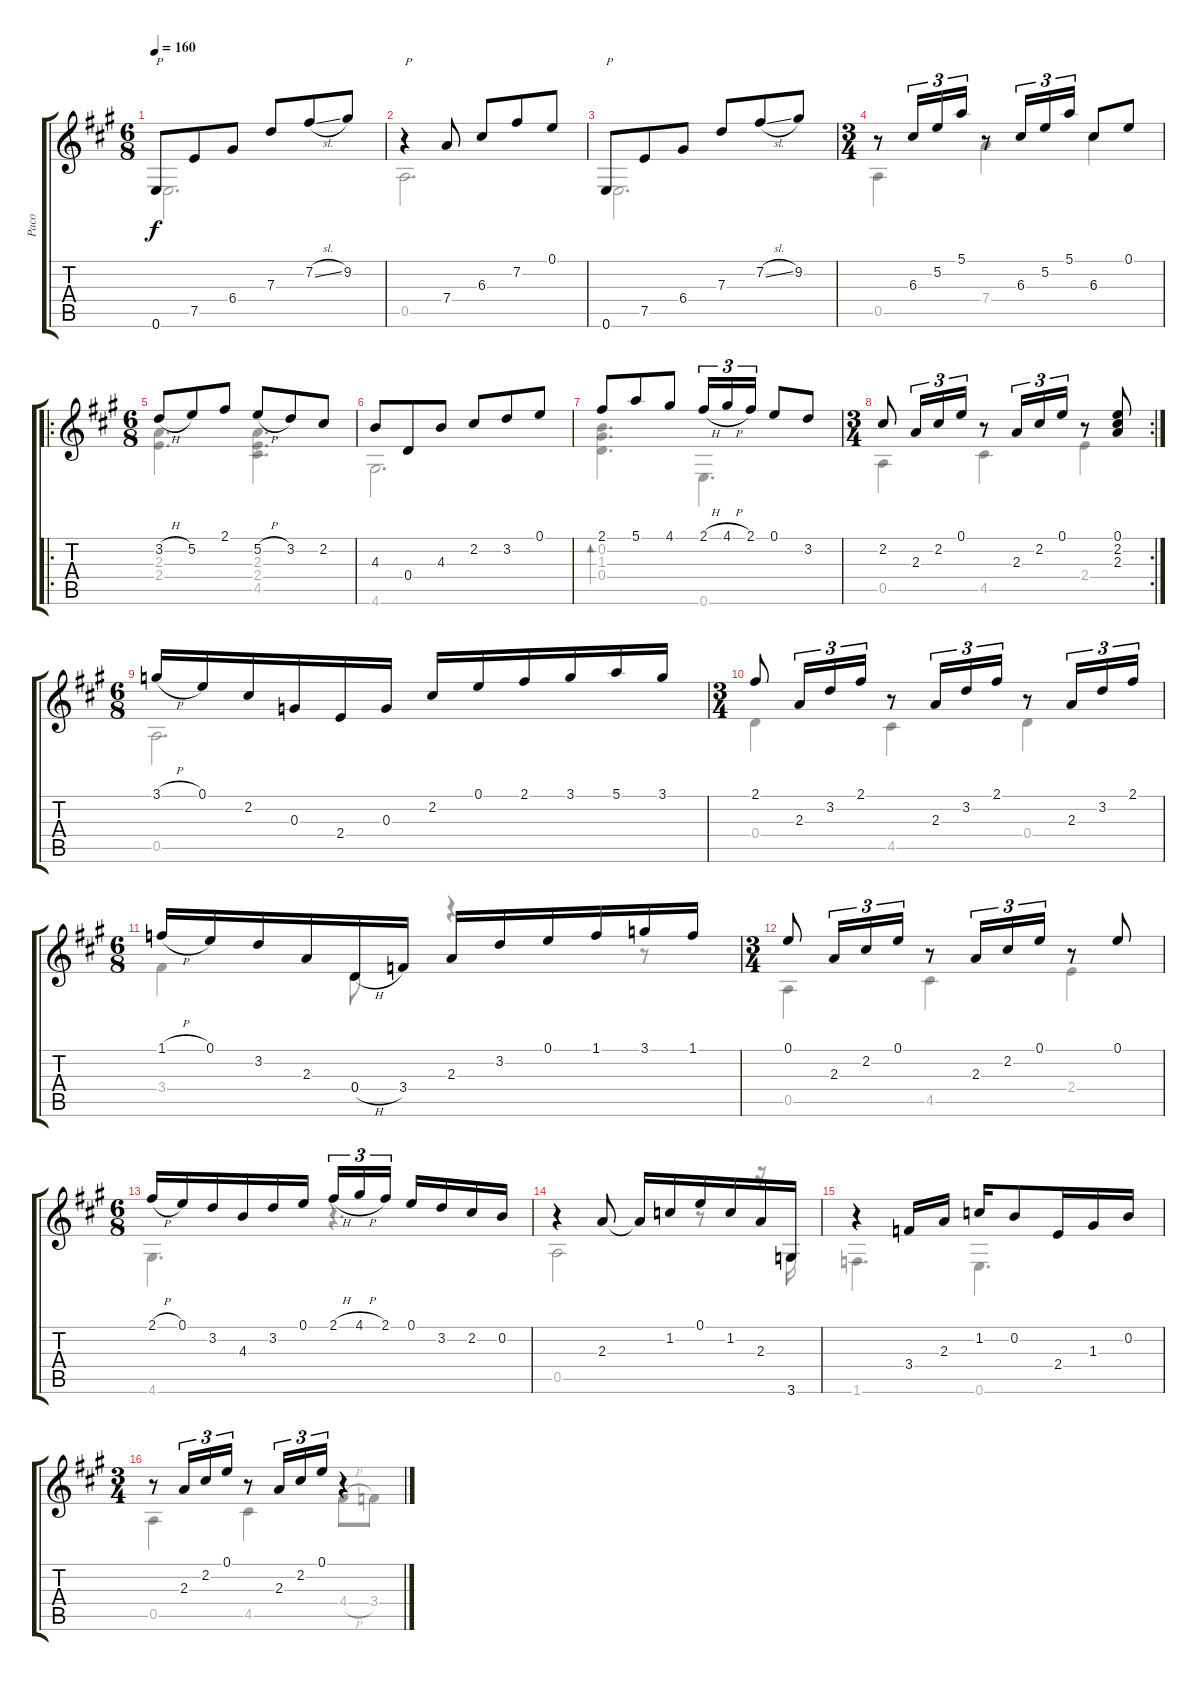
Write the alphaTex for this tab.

\track ("Paco" "Paco") {instrument acousticguitarnylon}
\staff {score tabs}
\tuning (E4 B3 G3 D3 A2 E2) {hide}
\voice
\ts (6 8)
\tempo 160
\clef g2
\ks a
0.6.8{txt "P" dy f} 7.5.8 6.4.8 7.3.8 7.2{sl}.8 9.2.8 |
r.4{txt "P"} 7.4.8 6.3.8 7.2.8 0.1.8 |
0.6.8{txt "P"} 7.5.8 6.4.8 7.3.8 7.2{sl}.8 9.2.8 |
\ts (3 4)
r.8 6.3.16{tu (3 2)} 5.2.16{tu (3 2)} 5.1.16{tu (3 2)} r.8 6.3.16{tu (3 2)} 5.2.16{tu (3 2)} 5.1.16{tu (3 2)} 6.3.8 0.1.8 |
\ro
\ts (6 8)
3.2{h}.8 5.2.8 2.1.8 5.2{h}.8 3.2.8 2.2.8 |
4.3.8 0.4.8 4.3.8 2.2.8 3.2.8 0.1.8 |
2.1.8 5.1.8 4.1.8 2.1{h}.16{tu (3 2)} 4.1{h}.16{tu (3 2)} 2.1.16{tu (3 2)} 0.1.8 3.2.8 |
\rc 2
\ts (3 4)
2.2.8 2.3.16{tu (3 2)} 2.2.16{tu (3 2)} 0.1.16{tu (3 2)} r.8 2.3.16{tu (3 2)} 2.2.16{tu (3 2)} 0.1.16{tu (3 2)} r.8 (0.1 2.2 2.3).8 |
\ts (6 8)
3.1{h}.16 0.1.16 2.2.16 0.3.16 2.4.16 0.3.16 2.2.16 0.1.16 2.1.16 3.1.16 5.1.16 3.1.16 |
\ts (3 4)
2.1.8 2.3.16{tu (3 2)} 3.2.16{tu (3 2)} 2.1.16{tu (3 2)} r.8 2.3.16{tu (3 2)} 3.2.16{tu (3 2)} 2.1.16{tu (3 2)} r.8 2.3.16{tu (3 2)} 3.2.16{tu (3 2)} 2.1.16{tu (3 2)} |
\ts (6 8)
1.1{h}.16 0.1.16 3.2.16 2.3.16 0.4{h}.16 3.4.16 2.3.16 3.2.16 0.1.16 1.1.16 3.1.16 1.1.16 |
\ts (3 4)
0.1.8 2.3.16{tu (3 2)} 2.2.16{tu (3 2)} 0.1.16{tu (3 2)} r.8 2.3.16{tu (3 2)} 2.2.16{tu (3 2)} 0.1.16{tu (3 2)} r.8 0.1.8 |
\ts (6 8)
2.1{h}.16 0.1.16 3.2.16 4.3.16 3.2.16 0.1.16 2.1{h}.16{tu (3 2)} 4.1{h}.16{tu (3 2)} 2.1.16{tu (3 2) beam splitsecondary} 0.1.16 3.2.16 2.2.16 0.2.16 |
r.4 2.3.8 2.3{t}.16 1.2.16 0.1.16 1.2.16 2.3.16 3.6.16 |
r.4 3.4.16 2.3.16 1.2.16 0.2.8 2.4.16 1.3.16 0.2.16 |
\ts (3 4)
r.8 2.3.16{tu (3 2)} 2.2.16{tu (3 2)} 0.1.16{tu (3 2)} r.8 2.3.16{tu (3 2)} 2.2.16{tu (3 2)} 0.1.16{tu (3 2)} r.4
\voice
\clef g2
\ottava regular
\simile none
\ks a
0.6.2{d dy f} |
0.5.2{d} |
0.6.2{d} |
0.5.4 7.4.4 6.3.4 |
(2.3 2.4).4{d} (2.3 2.4 4.5).4{d} |
4.6.2{d} |
(0.2 1.3 0.4).4{d bd 240} 0.6.4{d} |
0.5.4 4.5.4 2.4.4 |
0.5.2{d} |
0.4.4 4.5.4 0.4.4 |
3.4.4 0.4.8 r.4 r.8 |
0.5.4 4.5.4 2.4.4 |
4.6.4{d} r.4{d} |
0.5.2 r.8 r.16 3.6.16 |
1.6.4{d} 0.6.4{d} |
0.5.4 4.5.4 4.4{h}.8 3.4.8
